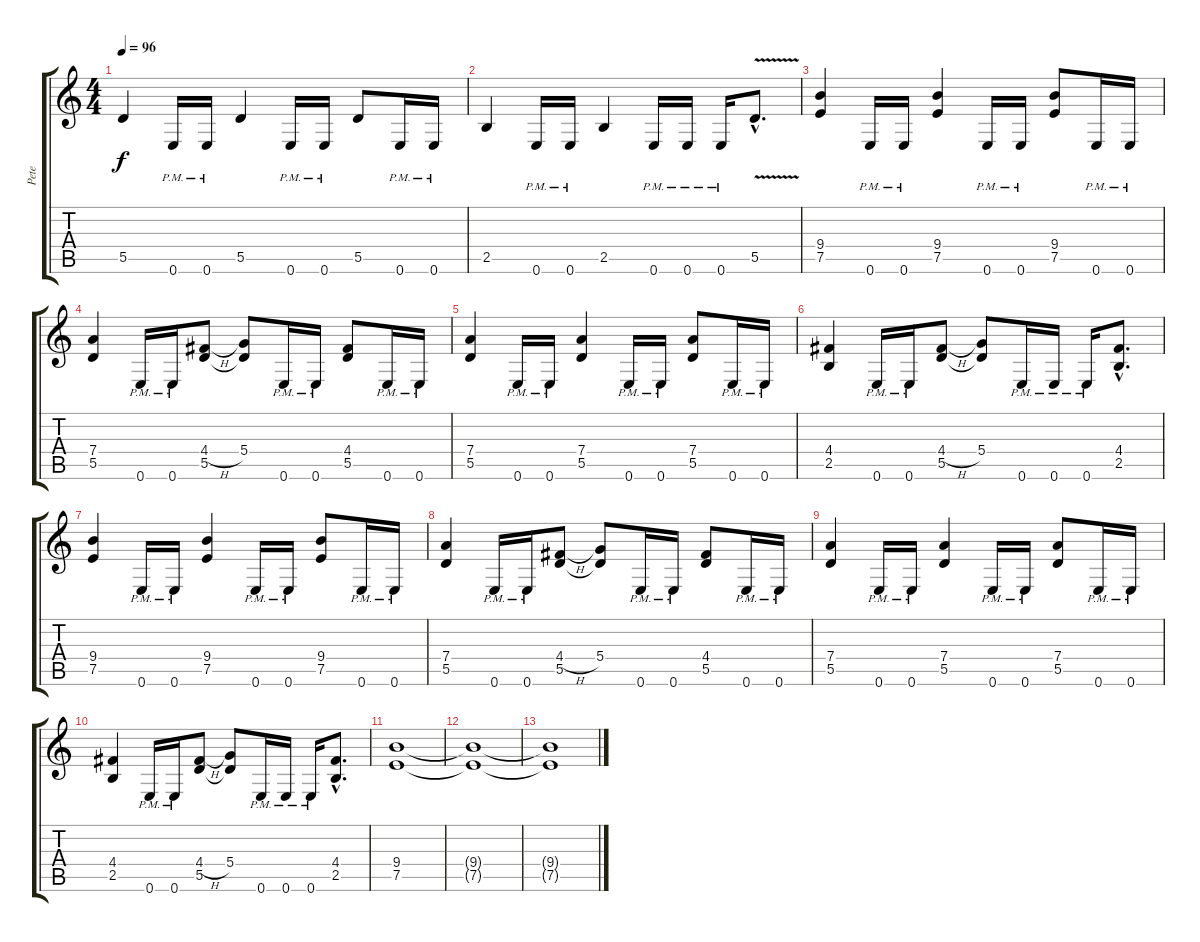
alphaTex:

\track ("Pete" "Pete") {instrument distortionguitar}
\staff {score tabs}
\tuning (E4 B3 G3 D3 A2 E2) {hide}
\ts (4 4)
\tempo 96
\clef g2
\ks c
5.5.4{dy f} 0.6{pm}.16 0.6{pm}.16 5.5.4 0.6{pm}.16 0.6{pm}.16 5.5.8 0.6{pm}.16 0.6{pm}.16 |
2.5.4 0.6{pm}.16 0.6{pm}.16 2.5.4 0.6{pm}.16 0.6{pm}.16 0.6{pm}.16 5.5{v hac}.8{d} |
(9.4 7.5).4 0.6{pm}.16 0.6{pm}.16 (9.4 7.5).4 0.6{pm}.16 0.6{pm}.16 (9.4 7.5).8 0.6{pm}.16 0.6{pm}.16 |
(7.4 5.5).4 0.6{pm}.16 0.6{pm}.16 (4.4{h} 5.5).8 (5.4 5.5{t}).8 0.6{pm}.16 0.6{pm}.16 (4.4 5.5).8 0.6{pm}.16 0.6{pm}.16 |
(7.4 5.5).4 0.6{pm}.16 0.6{pm}.16 (7.4 5.5).4 0.6{pm}.16 0.6{pm}.16 (7.4 5.5).8 0.6{pm}.16 0.6{pm}.16 |
(4.4 2.5).4 0.6{pm}.16 0.6{pm}.16 (4.4{h} 5.5).8 (5.4 5.5{t}).8 0.6{pm}.16 0.6{pm}.16 0.6{pm}.16 (4.4{hac} 2.5{hac}).8{d} |
(9.4 7.5).4 0.6{pm}.16 0.6{pm}.16 (9.4 7.5).4 0.6{pm}.16 0.6{pm}.16 (9.4 7.5).8 0.6{pm}.16 0.6{pm}.16 |
(7.4 5.5).4 0.6{pm}.16 0.6{pm}.16 (4.4{h} 5.5).8 (5.4 5.5{t}).8 0.6{pm}.16 0.6{pm}.16 (4.4 5.5).8 0.6{pm}.16 0.6{pm}.16 |
(7.4 5.5).4 0.6{pm}.16 0.6{pm}.16 (7.4 5.5).4 0.6{pm}.16 0.6{pm}.16 (7.4 5.5).8 0.6{pm}.16 0.6{pm}.16 |
(4.4 2.5).4 0.6{pm}.16 0.6{pm}.16 (4.4{h} 5.5).8 (5.4 5.5{t}).8 0.6{pm}.16 0.6{pm}.16 0.6{pm}.16 (4.4{hac} 2.5{hac}).8{d} |
(9.4 7.5).1{volume 0} |
(9.4{t} 7.5{t}).1 |
(9.4{t} 7.5{t}).1
